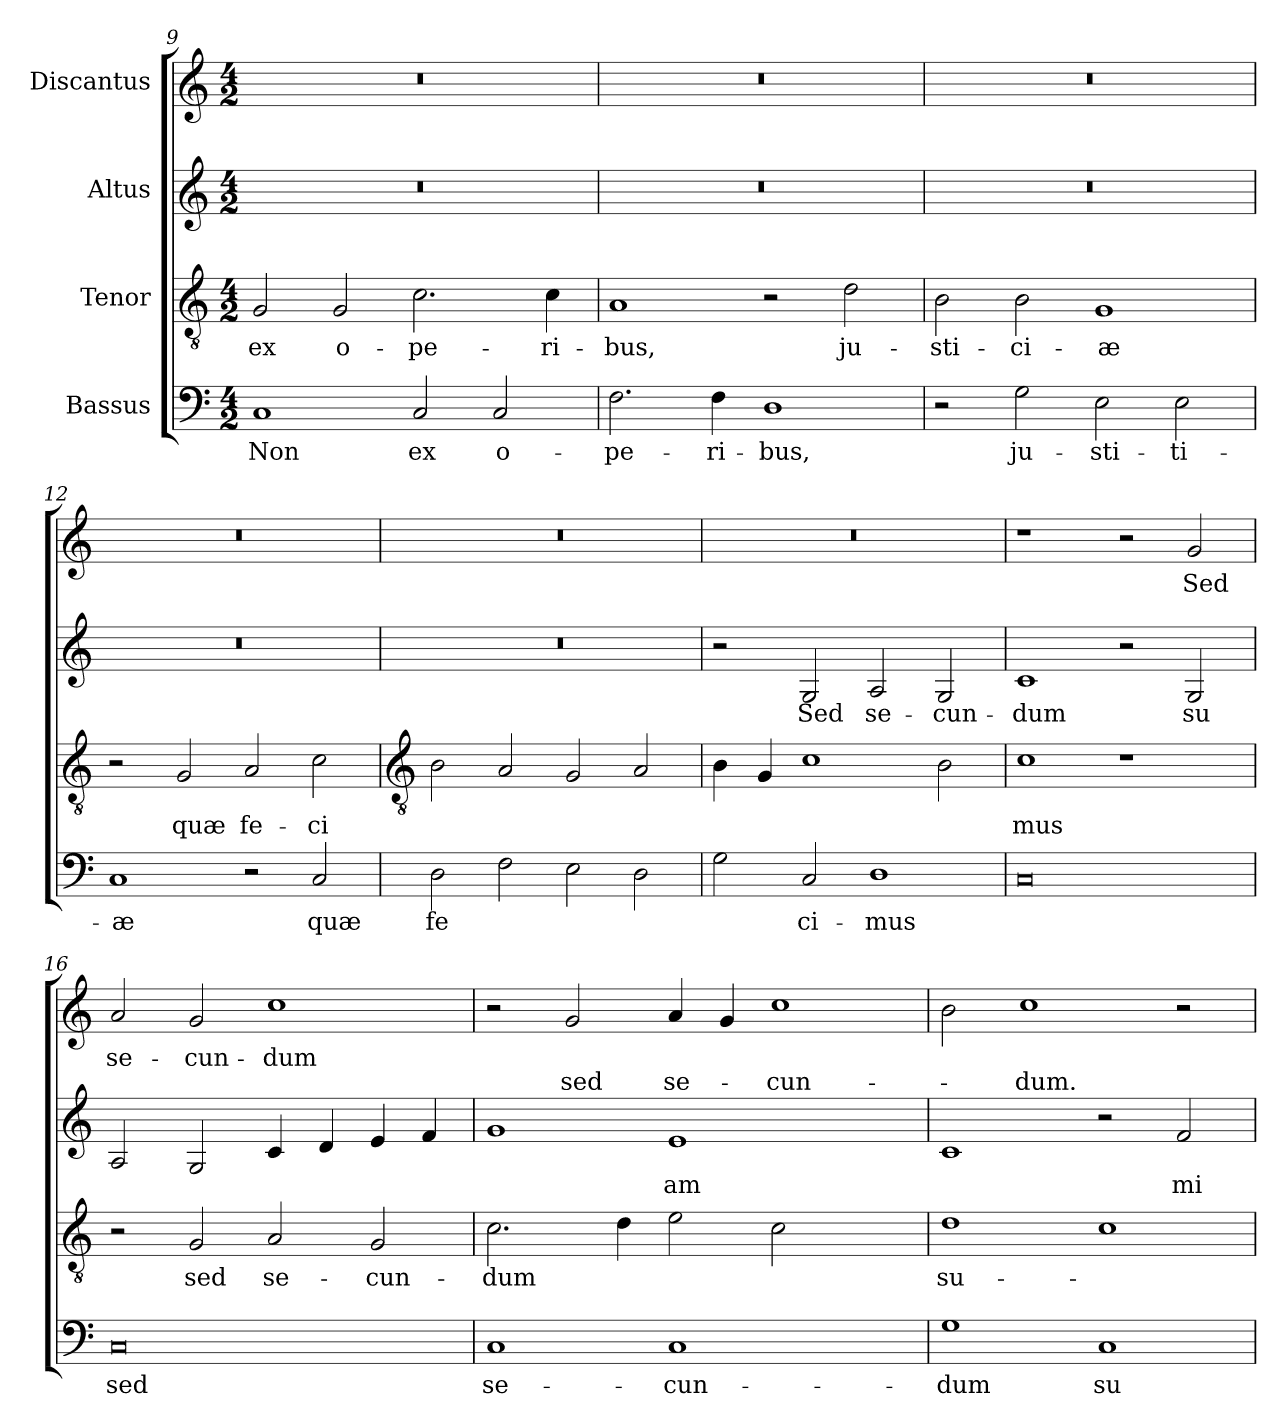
**kern	**text	**kern	**text	**kern	**text	**kern	**text	**text
*part4	*part4	*part3	*part3	*part2	*part2	*part1	*part1	*part1
*staff4	*staff4	*staff3	*staff3	*staff2	*staff2	*staff1	*staff1	*staff1
*I"Bassus	*	*I"Tenor	*	*I"Altus	*	*I"Discantus	*	*
*clefF4	*	*clefGv2	*	*clefG2	*	*clefG2	*	*
*k[]	*	*k[]	*	*k[]	*	*k[]	*	*
*C:	*	*C:	*	*C:	*	*C:	*	*
*M4/2	*	*M4/2	*	*M4/2	*	*M4/2	*	*
=9A	=9A	=9A	=9A	=9A	=9A	=9A	=9A	=9A
!	!LO:LY:b	!	!LO:LY:b	!	!	!	!	!
1C	Non	2G	ex	0r	.	0r	.	.
!	!	!	!LO:LY:b	!	!	!	!	!
.	.	2G	o-	.	.	.	.	.
!	!LO:LY:b	!	!LO:LY:b	!	!	!	!	!
2C	ex	2.c	-pe-	.	.	.	.	.
!	!LO:LY:b	!	!	!	!	!	!	!
2C	o-	.	.	.	.	.	.	.
!	!	!	!LO:LY:b	!	!	!	!	!
.	.	4c	-ri-	.	.	.	.	.
=10	=10	=10	=10	=10	=10	=10	=10	=10
!	!LO:LY:b	!	!LO:LY:b	!	!	!	!	!
2.F	-pe-	1A	-bus,	0r	.	0r	.	.
!	!LO:LY:b	!	!	!	!	!	!	!
4F	-ri-	.	.	.	.	.	.	.
!	!LO:LY:b	!	!	!	!	!	!	!
1D	-bus,	2r	.	.	.	.	.	.
!	!	!	!LO:LY:b	!	!	!	!	!
.	.	2d	ju-	.	.	.	.	.
=11	=11	=11	=11	=11	=11	=11	=11	=11
!	!	!	!LO:LY:b	!	!	!	!	!
2r	.	2B	-sti-	0r	.	0r	.	.
!	!LO:LY:b	!	!LO:LY:b	!	!	!	!	!
2G	ju-	2B	-ci-	.	.	.	.	.
!	!LO:LY:b	!	!LO:LY:b	!	!	!	!	!
2E	-sti-	1G	-æ	.	.	.	.	.
!	!LO:LY:b	!	!	!	!	!	!	!
2E	-ti-	.	.	.	.	.	.	.
!!LO:LB:g=z
=12	=12	=12	=12	=12	=12	=12	=12	=12
!	!LO:LY:b	!	!	!	!	!	!	!
1C	-æ	2r	.	0r	.	0r	.	.
!	!	!	!LO:LY:b	!	!	!	!	!
.	.	2G	quæ	.	.	.	.	.
!	!	!	!LO:LY:b	!	!	!	!	!
2r	.	2A	fe-	.	.	.	.	.
!	!LO:LY:b	!	!LO:LY:b	!	!	!	!	!
2C	quæ	2c	-ci	.	.	.	.	.
!!LO:LB:g=z
=13	=13	=13	=13	=13	=13	=13	=13	=13
*	*	*clefGv2	*	*	*	*	*	*
!	!LO:LY:b	!	!	!	!	!	!	!
2D	fe	2B	.	0r	.	0r	.	.
2F	.	2A	.	.	.	.	.	.
2E	.	2G	.	.	.	.	.	.
2D	.	2A	.	.	.	.	.	.
=14	=14	=14	=14	=14	=14	=14	=14	=14
2G	.	4B	.	2r	.	0r	.	.
.	.	4G	.	.	.	.	.	.
!	!LO:LY:b	!	!	!	!LO:LY:b	!	!	!
2C	ci-	1c	.	2G	Sed	.	.	.
!	!LO:LY:b	!	!	!	!LO:LY:b	!	!	!
1D	-mus	.	.	2A	se-	.	.	.
!	!	!	!	!	!LO:LY:b	!	!	!
.	.	2B	.	2G	-cun-	.	.	.
=15	=15	=15	=15	=15	=15	=15	=15	=15
!	!	!	!LO:LY:b	!	!LO:LY:b	!	!	!
0C	.	1c	mus	1c	-dum	1r	.	.
.	.	1r	.	2r	.	2r	.	.
!	!	!	!	!	!LO:LY:b	!	!LO:LY:b	!
.	.	.	.	2G	su	2g	Sed	.
=16	=16	=16	=16	=16	=16	=16	=16	=16
!	!LO:LY:b	!	!	!	!	!	!LO:LY:b	!
0C	sed	2r	.	2A	.	2a	se-	.
!	!	!	!LO:LY:b	!	!	!	!LO:LY:b	!
.	.	2G	sed	2G	.	2g	-cun-	.
!	!	!	!LO:LY:b	!	!	!	!LO:LY:b	!
.	.	2A	se-	4c	.	1cc	-dum	.
.	.	.	.	4d	.	.	.	.
!	!	!	!LO:LY:b	!	!	!	!	!
.	.	2G	-cun-	4e	.	.	.	.
.	.	.	.	4f	.	.	.	.
=17	=17	=17	=17	=17	=17	=17	=17	=17
!	!LO:LY:b	!	!LO:LY:b	!	!	!	!	!
1C	se-	2.c	-dum	1g	.	2r	.	.
!	!	!	!	!	!	!	!	!LO:LY:b
.	.	.	.	.	.	2g	.	sed
.	.	4d	.	.	.	.	.	.
!	!LO:LY:b	!	!	!	!LO:LY:b	!	!	!LO:LY:b
1C	-cun-	2e	.	1e	am	4a	.	se-
.	.	.	.	.	.	4g	.	.
!	!	!	!	!	!	!	!	!LO:LY:b
.	.	2c	.	.	.	1cc	.	-cun-
2ryy	.	2ryy	.	2ryy	.	.	.	.
=18	=18	=18	=18	=18	=18	=18	=18	=18
!	!LO:LY:b	!	!LO:LY:b	!	!	!	!	!
1G	-dum	1d	su-	1c	.	2b	.	.
!	!	!	!	!	!	!	!	!LO:LY:b
.	.	.	.	.	.	1cc	.	-dum.
!	!LO:LY:b	!	!	!	!	!	!	!
1C	su-	1c	.	2r	.	.	.	.
!	!	!	!	!	!LO:LY:b	!	!	!
.	.	.	.	2f	mi-	2r	.	.
=	=	=	=	=	=	=	=	=
*-	*-	*-	*-	*-	*-	*-	*-	*-
